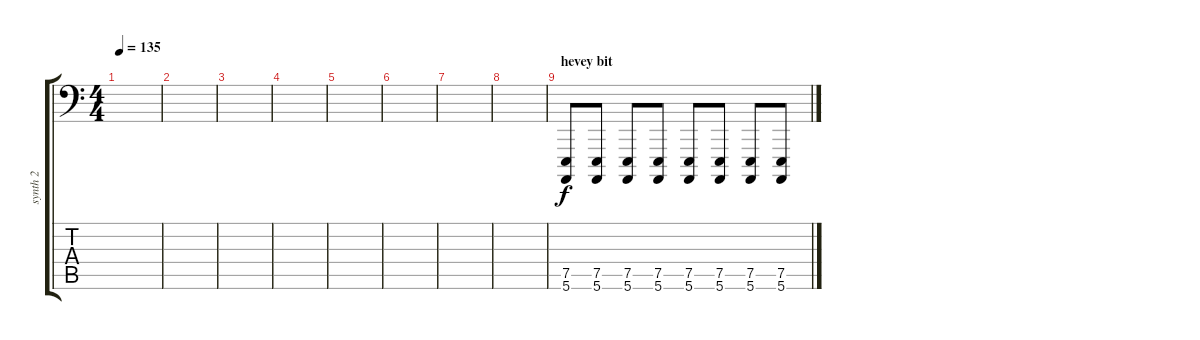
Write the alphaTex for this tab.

\track ("synth 2" "synth 2") {instrument lead2sawtooth}
\staff {score tabs}
\tuning (E2 B1 G1 D1 A0 E0) {hide}
\ts (4 4)
\tempo 135
\clef f4
\ks c
|
|
|
|
|
|
|
|
\section ("" "hevey bit")
(7.5 5.6).8 (7.5 5.6).8 (7.5 5.6).8 (7.5 5.6).8 (7.5 5.6).8 (7.5 5.6).8 (7.5 5.6).8 (7.5 5.6).8
